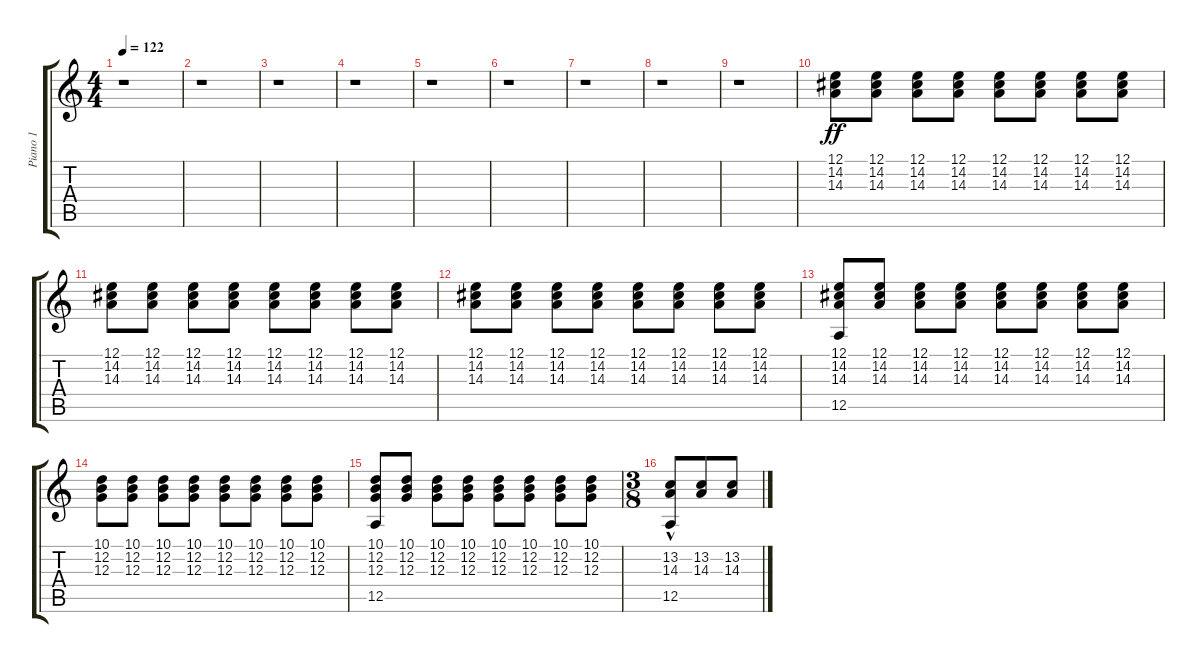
\track ("Piano 1" "Piano 1") {instrument acousticgrandpiano}
\staff {score tabs}
\tuning (E4 B3 G3 D3 A2 E2) {hide}
\ts (4 4)
\tempo 122
\clef g2
\ks c
r.1{dy ff} |
r.1 |
r.1 |
r.1 |
r.1 |
r.1 |
r.1 |
r.1 |
r.1 |
(12.1 14.2 14.3).8 (12.1 14.2 14.3).8 (12.1 14.2 14.3).8 (12.1 14.2 14.3).8 (12.1 14.2 14.3).8 (12.1 14.2 14.3).8 (12.1 14.2 14.3).8 (12.1 14.2 14.3).8 |
(12.1 14.2 14.3).8 (12.1 14.2 14.3).8 (12.1 14.2 14.3).8 (12.1 14.2 14.3).8 (12.1 14.2 14.3).8 (12.1 14.2 14.3).8 (12.1 14.2 14.3).8 (12.1 14.2 14.3).8 |
(12.1 14.2 14.3).8 (12.1 14.2 14.3).8 (12.1 14.2 14.3).8 (12.1 14.2 14.3).8 (12.1 14.2 14.3).8 (12.1 14.2 14.3).8 (12.1 14.2 14.3).8 (12.1 14.2 14.3).8 |
(12.1 14.2 14.3 12.5).8 (12.1 14.2 14.3).8 (12.1 14.2 14.3).8 (12.1 14.2 14.3).8 (12.1 14.2 14.3).8 (12.1 14.2 14.3).8 (12.1 14.2 14.3).8 (12.1 14.2 14.3).8 |
(10.1 12.2 12.3).8 (10.1 12.2 12.3).8 (10.1 12.2 12.3).8 (10.1 12.2 12.3).8 (10.1 12.2 12.3).8 (10.1 12.2 12.3).8 (10.1 12.2 12.3).8 (10.1 12.2 12.3).8 |
(10.1 12.2 12.3 12.5).8 (10.1 12.2 12.3).8 (10.1 12.2 12.3).8 (10.1 12.2 12.3).8 (10.1 12.2 12.3).8 (10.1 12.2 12.3).8 (10.1 12.2 12.3).8 (10.1 12.2 12.3).8 |
\ts (3 8)
(13.2 14.3 12.5{hac}).8 (13.2 14.3).8 (13.2 14.3).8
